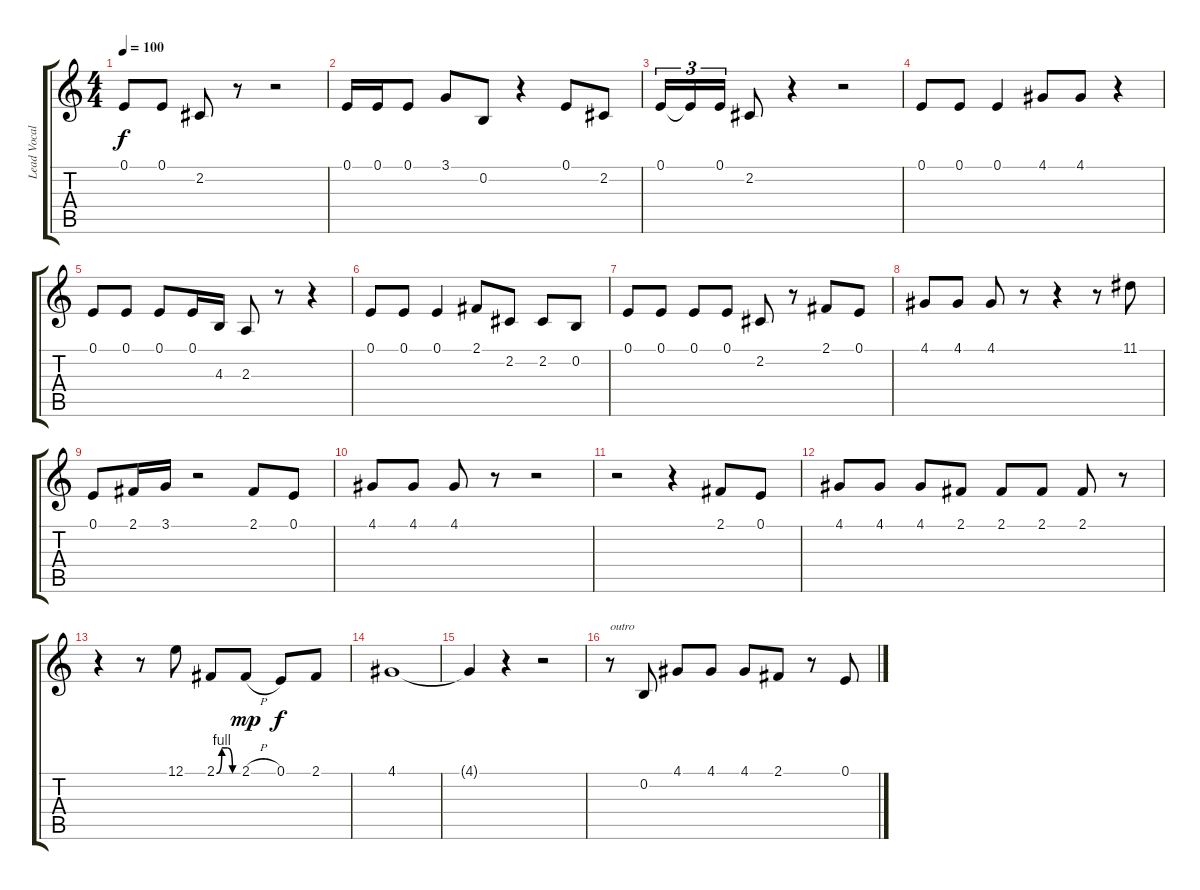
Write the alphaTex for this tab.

\track ("Lead Vocals" "Lead Vocal") {mute instrument altosax}
\staff {score tabs}
\tuning (E4 B3 G3 D3 A2 E2) {hide}
\ts (4 4)
\tempo 100
\clef g2
\ks c
0.1.8{dy f} 0.1.8 2.2.8 r.8 r.2 |
0.1.16 0.1.16 0.1.8 3.1.8 0.2.8 r.4 0.1.8 2.2.8 |
0.1.16{tu (3 2)} 0.1{t}.16{tu (3 2)} 0.1.16{tu (3 2)} 2.2.8 r.4 r.2 |
0.1.8 0.1.8 0.1.4 4.1.8 4.1.8 r.4 |
0.1.8 0.1.8 0.1.8 0.1.16 4.3.16 2.3.8 r.8 r.4 |
0.1.8 0.1.8 0.1.4 2.1.8 2.2.8 2.2.8 0.2.8 |
0.1.8 0.1.8 0.1.8 0.1.8 2.2.8 r.8 2.1.8 0.1.8 |
4.1.8 4.1.8 4.1.8 r.8 r.4 r.8 11.1.8 |
0.1.8 2.1.16 3.1.16 r.2 2.1.8 0.1.8 |
4.1.8 4.1.8 4.1.8 r.8 r.2 |
r.2 r.4 2.1.8 0.1.8 |
4.1.8 4.1.8 4.1.8 2.1.8 2.1.8 2.1.8 2.1.8 r.8 |
r.4 r.8 12.1.8 2.1{be (custom 0 0 15 4 30 4 45 0 60 0)}.8 2.1{h}.8{dy mp} 0.1.8{dy f} 2.1.8 |
4.1.1 |
4.1{t}.4 r.4 r.2 |
r.8{txt "outro"} 0.2.8 4.1.8 4.1.8 4.1.8 2.1.8 r.8 0.1.8
